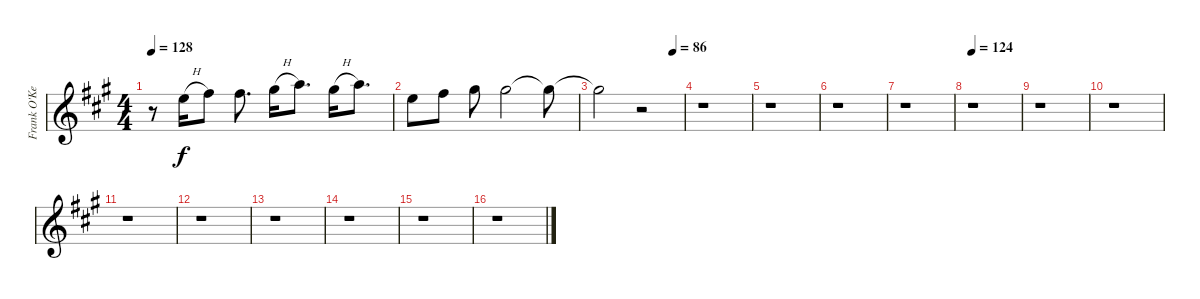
\track ("Frank O'Keefe Vocals" "Frank O'Ke") {instrument contrabass}
\staff {score}
\tuning (E4 B3 G3 D3 A2 E2) {hide}
\ts (4 4)
\tempo 128
\clef g2
\ks a
r.8{dy f} 9.3{h}.16 11.3.8 11.3.8{d} 9.2{h}.16 10.2.8{d} 9.2{h}.16 10.2.8{d} |
9.3.8 11.3.8 9.2.8 9.2.2{volume 0} 9.2{t}.8 |
\tempo (86 0.875)
9.2{t}.2 r.2 |
r.1 |
r.1 |
r.1 |
r.1 |
\tempo 124
r.1 |
r.1 |
r.1 |
r.1 |
r.1 |
r.1 |
r.1 |
r.1 |
r.1
